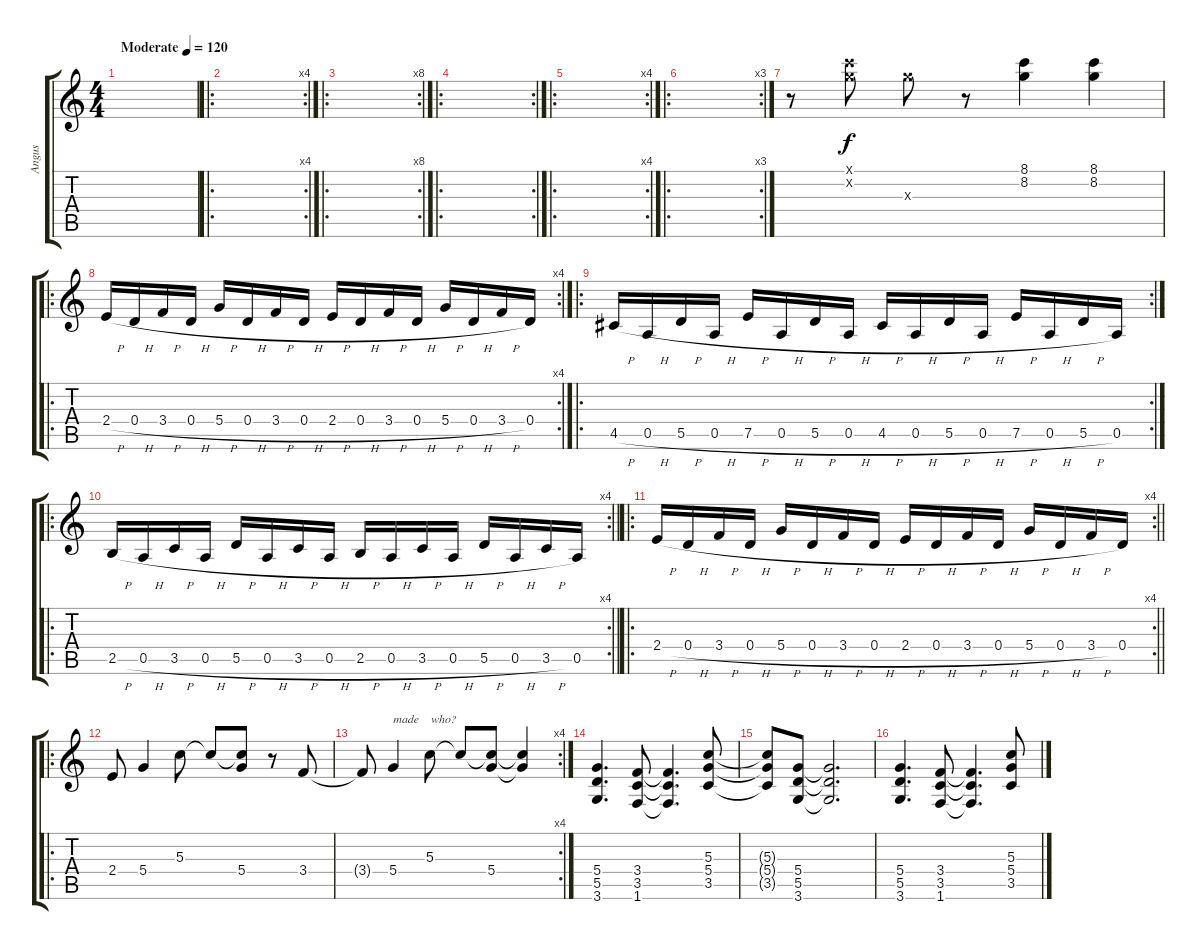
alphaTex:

\track ("Angus" "Angus") {instrument overdrivenguitar}
\staff {score tabs}
\tuning (E4 B3 G3 D3 A2 E2) {hide}
\ts (4 4)
\tempo (120 "Moderate")
\clef g2
\ks c
|
\ro
\rc 4
|
\ro
\rc 8
|
\ro
\rc 2
|
\ro
\rc 4
|
\ro
\rc 3
|
r.8{balance 8} (8.1{x} 8.2{x}).8 12.3{x}.8 r.8 (8.1 8.2).4 (8.1 8.2).4 |
\ro
\rc 4
2.4{h}.16{balance 16} 0.4{h}.16 3.4{h}.16 0.4{h}.16 5.4{h}.16 0.4{h}.16 3.4{h}.16 0.4{h}.16 2.4{h}.16 0.4{h}.16 3.4{h}.16 0.4{h}.16 5.4{h}.16 0.4{h}.16 3.4{h}.16 0.4.16 |
\ro
\rc 2
4.5{h}.16 0.5{h}.16 5.5{h}.16 0.5{h}.16 7.5{h}.16 0.5{h}.16 5.5{h}.16 0.5{h}.16 4.5{h}.16 0.5{h}.16 5.5{h}.16 0.5{h}.16 7.5{h}.16 0.5{h}.16 5.5{h}.16 0.5.16 |
\ro
\rc 4
\barLineRight lightlight
2.5{h}.16 0.5{h}.16 3.5{h}.16 0.5{h}.16 5.5{h}.16 0.5{h}.16 3.5{h}.16 0.5{h}.16 2.5{h}.16 0.5{h}.16 3.5{h}.16 0.5{h}.16 5.5{h}.16 0.5{h}.16 3.5{h}.16 0.5.16 |
\ro
\rc 4
\barLineRight lightlight
2.4{h}.16 0.4{h}.16 3.4{h}.16 0.4{h}.16 5.4{h}.16 0.4{h}.16 3.4{h}.16 0.4{h}.16 2.4{h}.16 0.4{h}.16 3.4{h}.16 0.4{h}.16 5.4{h}.16 0.4{h}.16 3.4{h}.16 0.4.16 |
\ro
2.4.8 5.4.4 5.3.8 5.3{t}.8 (5.3{t} 5.4).8 r.8 3.4.8 |
\rc 4
3.4{t}.8 5.4.4{txt "made    who?"} 5.3.8 5.3{t}.8 (5.3{t} 5.4).8 (5.3{t} 5.4{t}).4 |
(5.4 5.5 3.6).4{d} (3.4 3.5 1.6).8 (3.4{t} 3.5{t} 1.6{t}).4{d} (5.3 5.4 3.5).8 |
(5.3{t} 5.4{t} 3.5{t}).8 (5.4 5.5 3.6).8 (5.4{t} 5.5{t} 3.6{t}).2{d} |
(5.4 5.5 3.6).4{d} (3.4 3.5 1.6).8 (3.4{t} 3.5{t} 1.6{t}).4{d} (5.3 5.4 3.5).8
